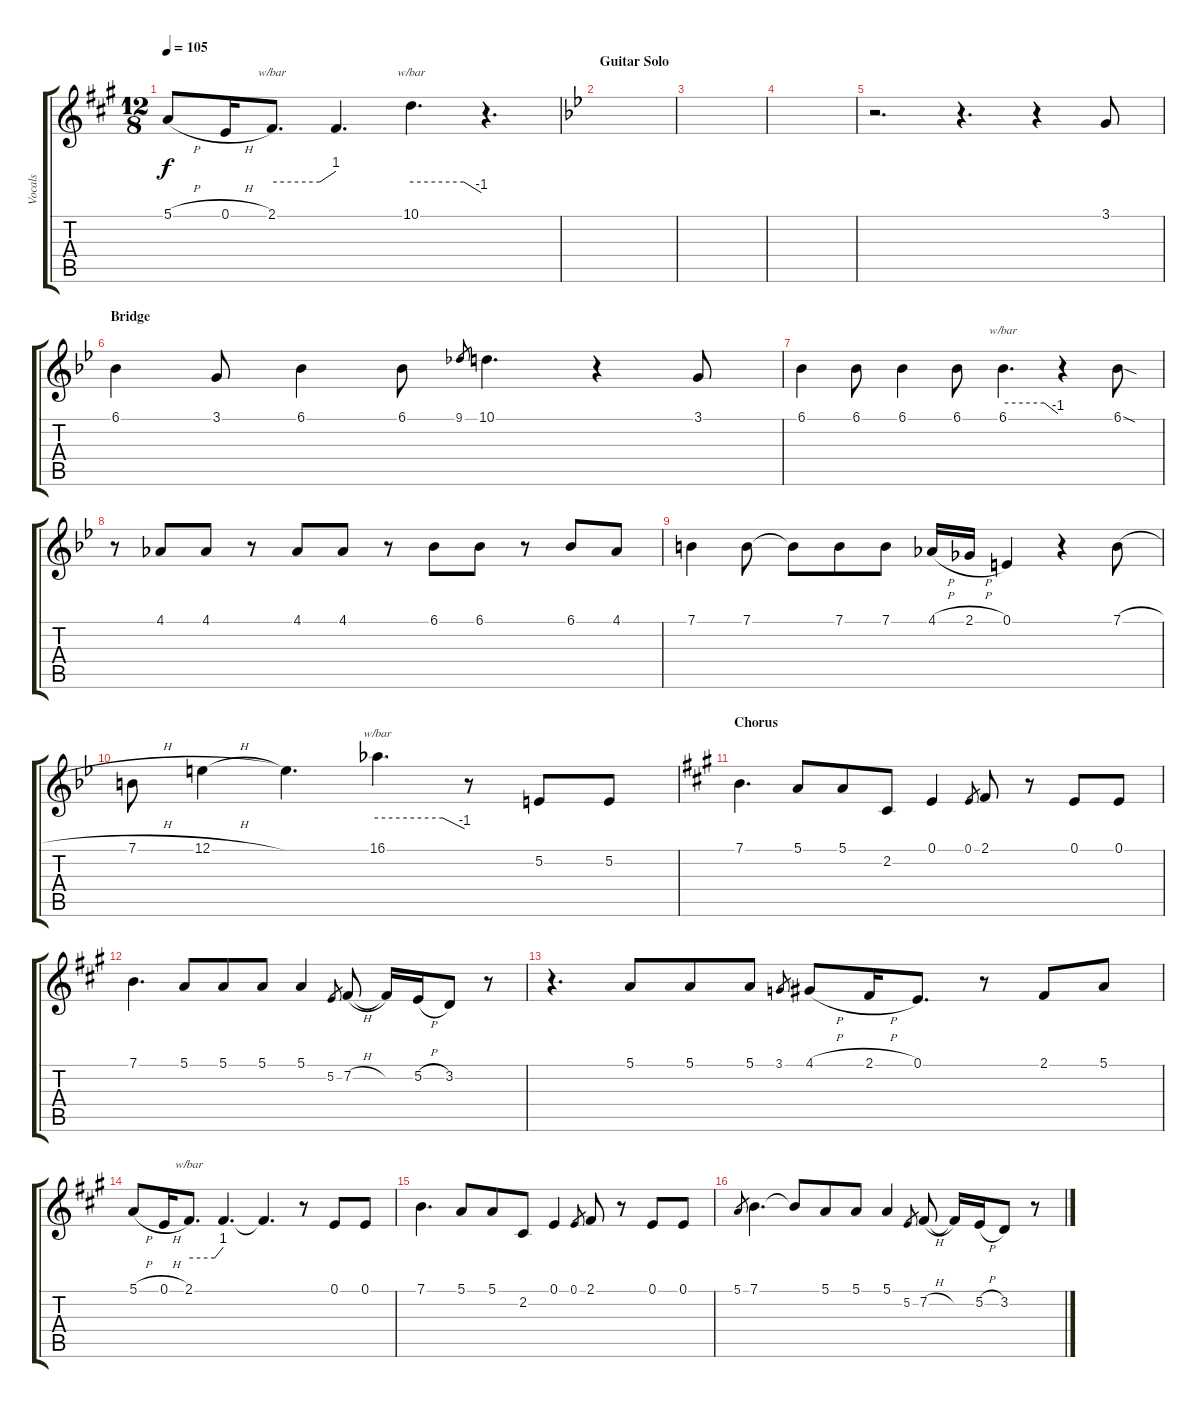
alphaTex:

\track ("Vocals" "Vocals") {instrument altosax}
\staff {score tabs}
\tuning (E4 B3 G3 D3 A2 E2) {hide}
\ts (12 8)
\tempo 105
\clef g2
\ks a
5.1{h}.8{dy f} 0.1{h}.16 2.1.8{d tbe (custom default 0 0 45 0 60 4)} 2.1{t}.4{d} 10.1.4{d tbe (custom default 0 0 45 0 60 -4)} r.4{d} |
\section ("" "Guitar Solo")
\ks bb
|
|
|
r.2{d} r.4{d} r.4 3.1.8 |
\section ("" "Bridge")
6.1.4 3.1.8 6.1.4 6.1.8 9.1.8{gr} 10.1.4{d} r.4 3.1.8 |
6.1.4 6.1.8 6.1.4 6.1.8 6.1.4{d tbe (custom default 0 0 45 0 60 -4)} r.4 6.1{sod}.8 |
r.8 4.1.8 4.1.8 r.8 4.1.8 4.1.8 r.8 6.1.8 6.1.8 r.8 6.1.8 4.1.8 |
7.1.4 7.1.8 7.1{t}.8 7.1.8 7.1.8 4.1{h}.16 2.1{h}.16 0.1.4 r.4 7.1{h}.8 |
7.1{h}.8 12.1{h}.4 12.1{t}.4{d} 16.1.4{d tbe (custom default 0 0 45 0 60 -4)} r.8 5.2.8 5.2.8 |
\section ("" "Chorus")
\ks a
7.1.4{d} 5.1.8 5.1.8 2.2.8 0.1.4 0.1.8{gr} 2.1.8 r.8 0.1.8 0.1.8 |
7.1.4{d} 5.1.8 5.1.8 5.1.8 5.1.4 5.2.8{gr} 7.2{h}.8 7.2{t}.16 5.2{h}.16 3.2.8 r.8 |
r.4{d} 5.1.8 5.1.8 5.1.8 3.1.8{gr} 4.1{h}.8 2.1{h}.16 0.1.8{d} r.8 2.1.8 5.1.8 |
5.1{h}.8 0.1{h}.16 2.1.8{d tbe (custom default 0 0 45 0 60 4)} 2.1{t}.4{d} 2.1{t}.4{d} r.8 0.1.8 0.1.8 |
7.1.4{d} 5.1.8 5.1.8 2.2.8 0.1.4 0.1.8{gr} 2.1.8 r.8 0.1.8 0.1.8 |
5.1.8{gr} 7.1.4{d} 7.1{t}.8 5.1.8 5.1.8 5.1.4 5.2.8{gr} 7.2{h}.8 7.2{t}.16 5.2{h}.16 3.2.8 r.8
